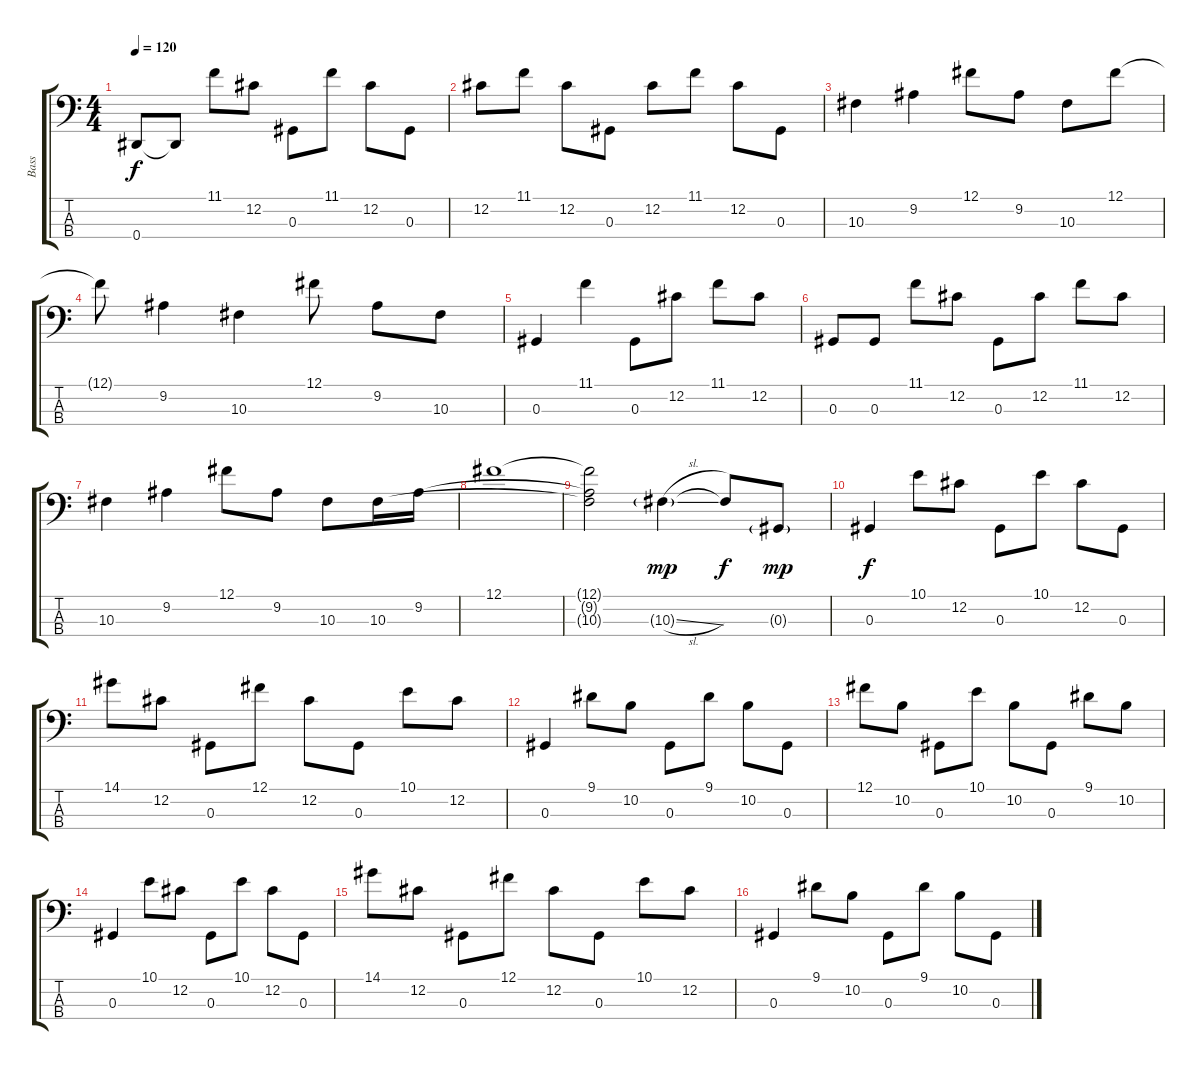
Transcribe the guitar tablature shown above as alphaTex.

\track ("Bass" "Bass") {instrument electricbassfinger}
\staff {score tabs}
\tuning (Gb2 Db2 Ab1 Eb1) {hide}
\ts (4 4)
\tempo 120
\clef f4
\ks c
0.4.8{dy f} 0.4{t}.8 11.1.8 12.2.8 0.3.8 11.1.8 12.2.8 0.3.8 |
12.2.8 11.1.8 12.2.8 0.3.8 12.2.8 11.1.8 12.2.8 0.3.8 |
10.3.4 9.2.4 12.1.8 9.2.8 10.3.8 12.1.8 |
12.1{t}.8 9.2.4 10.3.4 12.1.8 9.2.8 10.3.8 |
0.3.4 11.1.4 0.3.8 12.2.8 11.1.8 12.2.8 |
0.3.8 0.3.8 11.1.8 12.2.8 0.3.8 12.2.8 11.1.8 12.2.8 |
10.3.4 9.2.4 12.1.8 9.2.8 10.3.8 10.3.16 9.2.16 |
12.1.1 |
(12.1{t} 9.2{t} 10.3{t}).2 10.3{sl g}.4{dy mp} 10.3{t}.8{dy f} 0.3{g}.8{dy mp} |
0.3.4{dy f} 10.1.8 12.2.8 0.3.8 10.1.8 12.2.8 0.3.8 |
14.1.8 12.2.8 0.3.8 12.1.8 12.2.8 0.3.8 10.1.8 12.2.8 |
0.3.4 9.1.8 10.2.8 0.3.8 9.1.8 10.2.8 0.3.8 |
12.1.8 10.2.8 0.3.8 10.1.8 10.2.8 0.3.8 9.1.8 10.2.8 |
0.3.4 10.1.8 12.2.8 0.3.8 10.1.8 12.2.8 0.3.8 |
14.1.8 12.2.8 0.3.8 12.1.8 12.2.8 0.3.8 10.1.8 12.2.8 |
0.3.4 9.1.8 10.2.8 0.3.8 9.1.8 10.2.8 0.3.8
